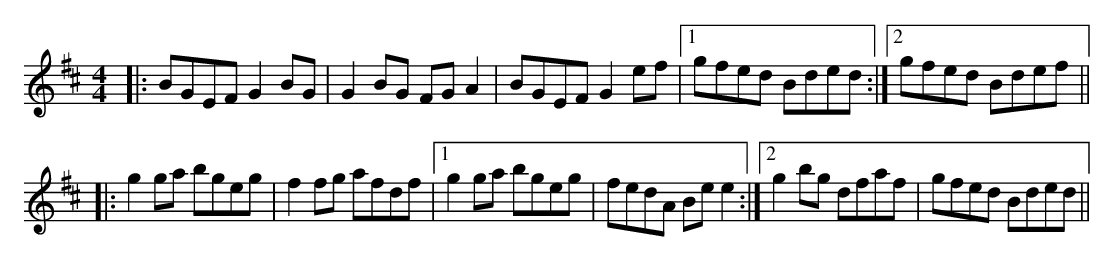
X:1
M:4/4
K:Edor
|:BGEF G2 BG|G2 BG FG A2|BGEF G2 ef|1 gfed Bded:|2 gfed Bdef||
|:g2 ga bgeg|f2 fg afdf|1 g2 ga bgeg|fedA Be e2:|2 g2 bg dfaf|gfed Bded||
